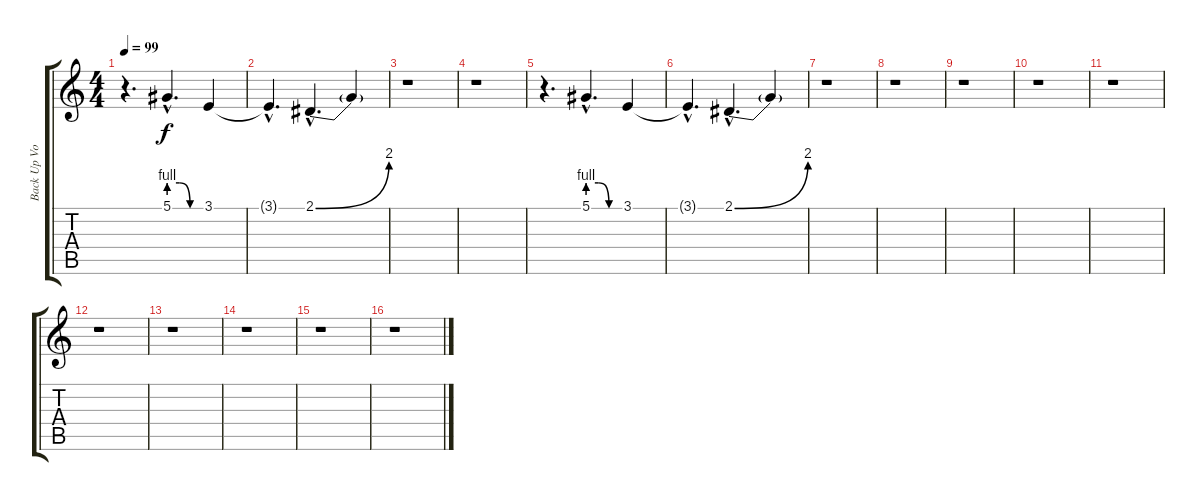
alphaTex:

\track ("Back Up Vocals" "Back Up Vo") {instrument voiceoohs}
\staff {score tabs}
\tuning (Db4 Ab3 E3 B2 Gb2 Db2) {hide}
\ts (4 4)
\tempo 99
\clef g2
\ks c
r.4{d dy f} 5.1{be (custom 0 4 20 4 40 0 60 0) hac}.4{d} 3.1.4 |
3.1{hac t}.4{d} 2.1{be (bend 0 0 60 8) hac}.4{d} 2.1{t}.4 |
r.1 |
r.1 |
r.4{d} 5.1{be (custom 0 4 20 4 40 0 60 0) hac}.4{d} 3.1.4 |
3.1{hac t}.4{d} 2.1{be (bend 0 0 60 8) hac}.4{d} 2.1{t}.4 |
r.1 |
r.1 |
r.1 |
r.1 |
r.1 |
r.1 |
r.1 |
r.1 |
r.1 |
r.1
